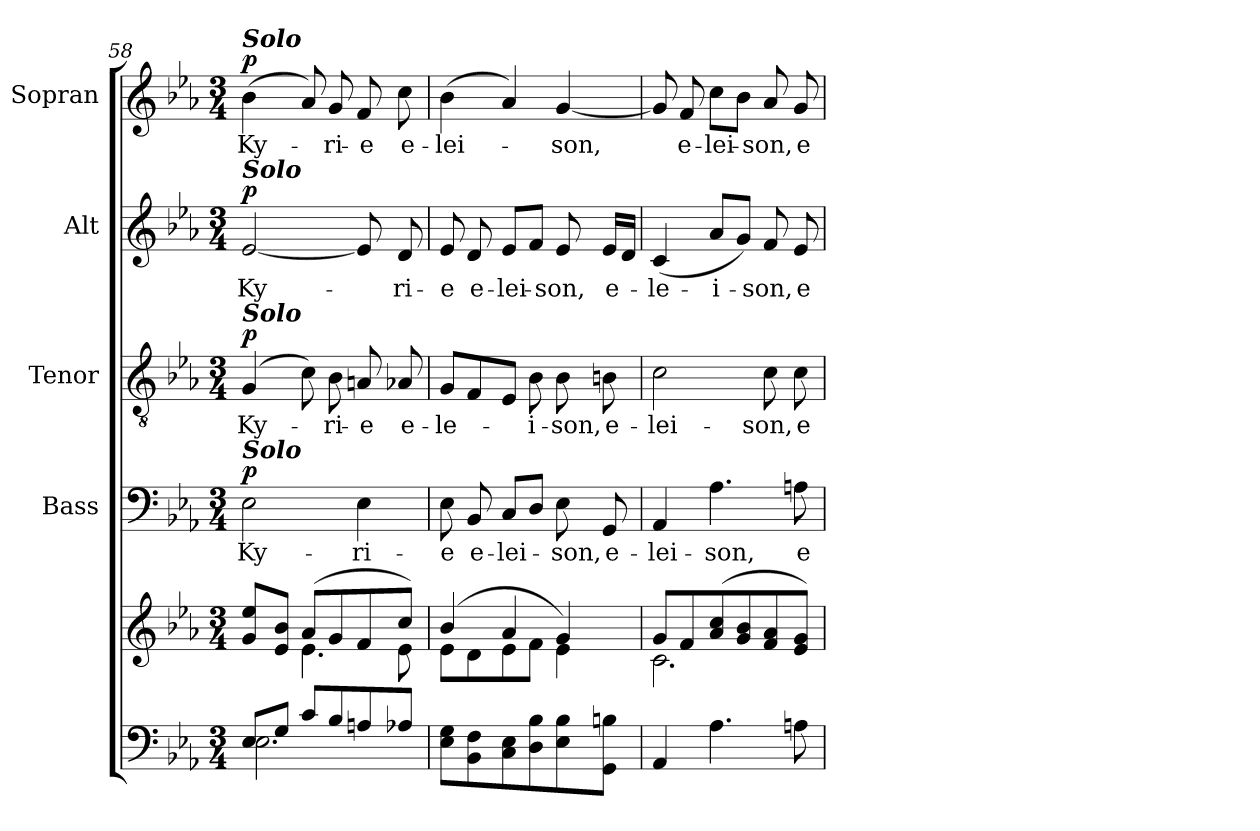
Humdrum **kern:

**kern	**kern	**kern	**text	**dynam	**kern	**text	**dynam	**kern	**text	**dynam	**kern	**text	**dynam
*part5	*part5	*part4	*part4	*part4	*part3	*part3	*part3	*part2	*part2	*part2	*part1	*part1	*part1
*staff6	*staff5	*staff4	*staff4	*staff4	*staff3	*staff3	*staff3	*staff2	*staff2	*staff2	*staff1	*staff1	*staff1
*	*	*I"Bass	*	*	*I"Tenor	*	*	*I"Alt	*	*	*I"Sopran	*	*
*	*	*I'B.	*	*	*I'T.	*	*	*I'A.	*	*	*I'S.	*	*
*clefF4	*clefG2	*clefF4	*	*	*clefGv2	*	*	*clefG2	*	*	*clefG2	*	*
*k[b-e-a-]	*k[b-e-a-]	*k[b-e-a-]	*	*	*k[b-e-a-]	*	*	*k[b-e-a-]	*	*	*k[b-e-a-]	*	*
*E-:	*E-:	*E-:	*	*	*E-:	*	*	*E-:	*	*	*E-:	*	*
*M3/4	*M3/4	*M3/4	*	*	*M3/4	*	*	*M3/4	*	*	*M3/4	*	*
=58	=58	=58	=58	=58	=58	=58	=58	=58	=58	=58	=58	=58	=58
*^	*^	*	*	*	*	*	*	*	*	*	*	*	*
!	!	!	!	!	!	!	!	!	!	!	!	!	!LO:TX:a:Bi:t=Solo	!	!
!	!	!	!	!	!	!	!	!	!	!LO:TX:a:Bi:t=Solo	!	!	!	!	!
!	!	!	!	!	!	!	!LO:TX:a:Bi:t=Solo	!	!	!	!	!	!	!	!
!	!	!	!	!LO:TX:a:Bi:t=Solo	!	!	!	!	!	!	!	!	!	!	!
!	!	!	!	!	!LO:LY:b	!LO:DY:a	!	!LO:LY:b	!LO:DY:a	!	!LO:LY:b	!LO:DY:a	!	!LO:LY:b	!LO:DY:a
8E-/L	2.E-\	8g/ 8ee-/L	4ryy	2E-\	Ky-	p	(4G/	Ky-	p	[2e-/	Ky-	p	(>4b-\	Ky-	p
8G/J	.	8e-/ 8b-/J	.	.	.	.	.	.	.	.	.	.	.	.	.
8c/L	.	(>8a-/L	4.e-\	.	.	.	8c\)	.	.	.	.	.	8a-/)	.	.
!	!	!	!	!	!	!	!	!LO:LY:b	!	!	!	!	!	!LO:LY:b	!
8B-/	.	8g/	.	.	.	.	8B-\	-ri-	.	.	.	.	8g/	-ri-	.
!	!	!	!	!	!LO:LY:b	!	!	!LO:LY:b	!	!	!	!	!	!LO:LY:b	!
8An/	.	8f/	.	4E-\	-ri-	.	8An/	-e	.	8e-/]	.	.	8f/	-e	.
!	!	!	!	!	!	!	!	!LO:LY:b	!	!	!LO:LY:b	!	!	!LO:LY:b	!
8A-X/J	.	8cc/J)	8e-\	.	.	.	8A-X/	e-	.	8d/	-ri-	.	8cc\	e-	.
*v	*v	*	*	*	*	*	*	*	*	*	*	*	*	*	*
=59	=59	=59	=59	=59	=59	=59	=59	=59	=59	=59	=59	=59	=59	=59
!	!	!	!	!LO:LY:b	!	!	!LO:LY:b	!	!	!LO:LY:b	!	!	!LO:LY:b	!
8E-\ 8G\L	(4b-/	8e-\L	8E-\	-e	.	8G/L	-le-	.	8e-/	-e	.	(>4b-\	-lei-	.
!	!	!	!	!LO:LY:b	!	!	!	!	!	!LO:LY:b	!	!	!	!
8BB-\ 8F\	.	8d\	8BB-/	e-	.	8F/	.	.	8d/	e-	.	.	.	.
!	!	!	!	!LO:LY:b	!	!	!	!	!	!LO:LY:b	!	!	!	!
8C\ 8E-\	4a-/	8e-\	8C/L	-lei-	.	8E-/J	.	.	8e-/L	-lei-	.	4a-/)	.	.
!	!	!	!	!	!	!	!LO:LY:b	!	!	!	!	!	!	!
8D\ 8B-\	.	8f\J	8D/J	.	.	8B-\	-i-	.	8f/J	.	.	.	.	.
!	!	!	!	!LO:LY:b	!	!	!LO:LY:b	!	!	!LO:LY:b	!	!	!LO:LY:b	!
8E-\ 8B-\	4g/)	4e-\	8E-\	-son,	.	8B-\	-son,	.	8e-/	-son,	.	[4g/	-son,	.
!	!	!	!	!LO:LY:b	!	!	!LO:LY:b	!	!	!LO:LY:b	!	!	!	!
8GG\ 8Bn\J	.	.	8GG/	e-	.	8Bn\	e-	.	16e-/LL	e-	.	.	.	.
.	.	.	.	.	.	.	.	.	16d/JJ	.	.	.	.	.
=60	=60	=60	=60	=60	=60	=60	=60	=60	=60	=60	=60	=60	=60	=60
!	!	!	!	!LO:LY:b	!	!	!LO:LY:b	!	!	!LO:LY:b	!	!	!	!
4AA-/	8g/L	2.c\	4AA-/	-lei-	.	2c\	-lei-	.	(<4c/	-le-	.	8g/]	.	.
!	!	!	!	!	!	!	!	!	!	!	!	!	!LO:LY:b	!
.	8f/	.	.	.	.	.	.	.	.	.	.	8f/	e-	.
!	!	!	!	!LO:LY:b	!	!	!	!	!	!LO:LY:b	!	!	!LO:LY:b	!
4.A-\	(<8a-/ 8cc/	.	4.A-\	-son,	.	.	.	.	8a-/L	-i-	.	8cc\L	-lei-	.
.	8g/ 8b-/	.	.	.	.	.	.	.	8g/J)	.	.	8b-\J	.	.
!	!	!	!	!	!	!	!LO:LY:b	!	!	!LO:LY:b	!	!	!LO:LY:b	!
.	8f/ 8a-/	.	.	.	.	8c\	-son,	.	8f/	-son,	.	8a-/	-son,	.
!	!	!	!	!LO:LY:b	!	!	!LO:LY:b	!	!	!LO:LY:b	!	!	!LO:LY:b	!
8An\	8e-/ 8g/J)	.	8An\	e-	.	8c\	e-	.	8e-/	e-	.	8g/	e-	.
*	*v	*v	*	*	*	*	*	*	*	*	*	*	*	*
=	=	=	=	=	=	=	=	=	=	=	=	=	=
*-	*-	*-	*-	*-	*-	*-	*-	*-	*-	*-	*-	*-	*-
